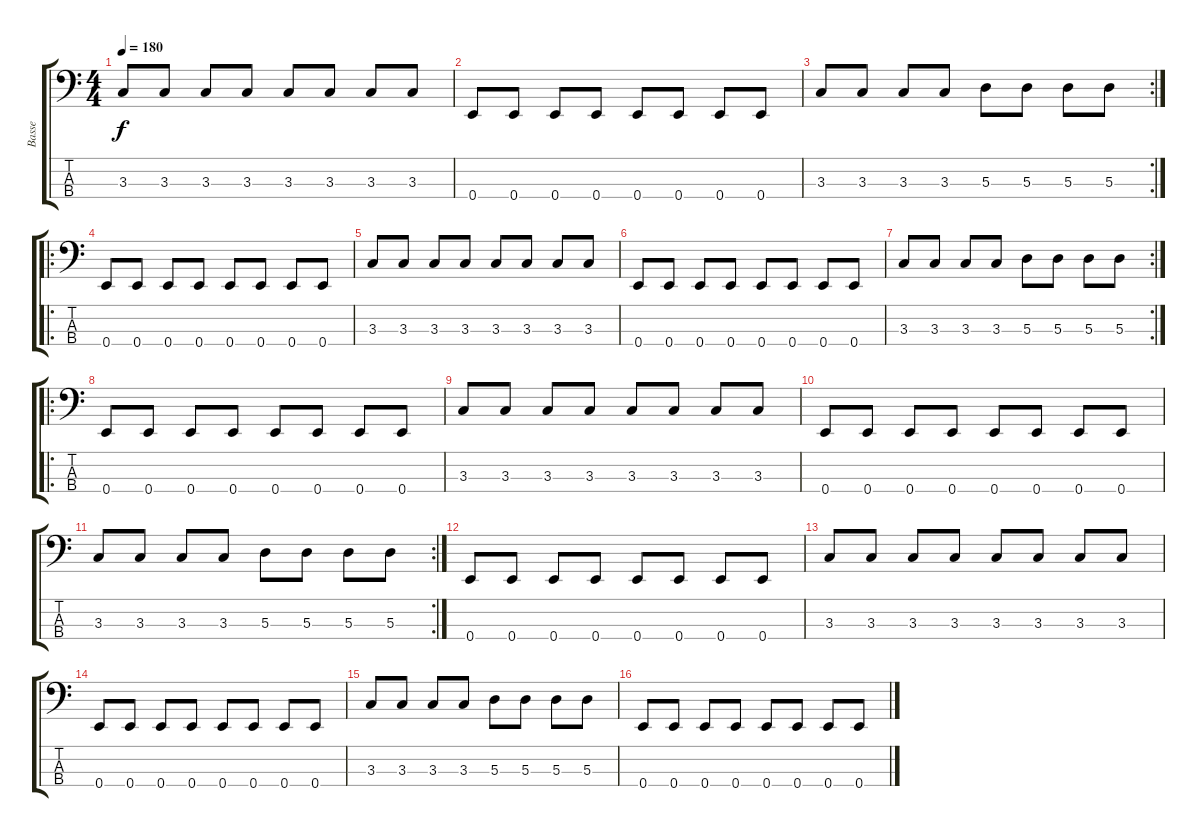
\track ("Basse" "Basse") {instrument electricbassfinger}
\staff {score tabs}
\tuning (G2 D2 A1 E1) {hide}
\ts (4 4)
\tempo 180
\clef f4
\ks c
3.3.8{dy f} 3.3.8 3.3.8 3.3.8 3.3.8 3.3.8 3.3.8 3.3.8 |
0.4.8 0.4.8 0.4.8 0.4.8 0.4.8 0.4.8 0.4.8 0.4.8 |
\rc 2
3.3.8 3.3.8 3.3.8 3.3.8 5.3.8 5.3.8 5.3.8 5.3.8 |
\ro
0.4.8 0.4.8 0.4.8 0.4.8 0.4.8 0.4.8 0.4.8 0.4.8 |
3.3.8 3.3.8 3.3.8 3.3.8 3.3.8 3.3.8 3.3.8 3.3.8 |
0.4.8 0.4.8 0.4.8 0.4.8 0.4.8 0.4.8 0.4.8 0.4.8 |
\rc 2
3.3.8 3.3.8 3.3.8 3.3.8 5.3.8 5.3.8 5.3.8 5.3.8 |
\ro
0.4.8 0.4.8 0.4.8 0.4.8 0.4.8 0.4.8 0.4.8 0.4.8 |
3.3.8 3.3.8 3.3.8 3.3.8 3.3.8 3.3.8 3.3.8 3.3.8 |
0.4.8 0.4.8 0.4.8 0.4.8 0.4.8 0.4.8 0.4.8 0.4.8 |
\rc 2
3.3.8 3.3.8 3.3.8 3.3.8 5.3.8 5.3.8 5.3.8 5.3.8 |
0.4.8 0.4.8 0.4.8 0.4.8 0.4.8 0.4.8 0.4.8 0.4.8 |
3.3.8 3.3.8 3.3.8 3.3.8 3.3.8 3.3.8 3.3.8 3.3.8 |
0.4.8 0.4.8 0.4.8 0.4.8 0.4.8 0.4.8 0.4.8 0.4.8 |
3.3.8 3.3.8 3.3.8 3.3.8 5.3.8 5.3.8 5.3.8 5.3.8 |
0.4.8 0.4.8 0.4.8 0.4.8 0.4.8 0.4.8 0.4.8 0.4.8
